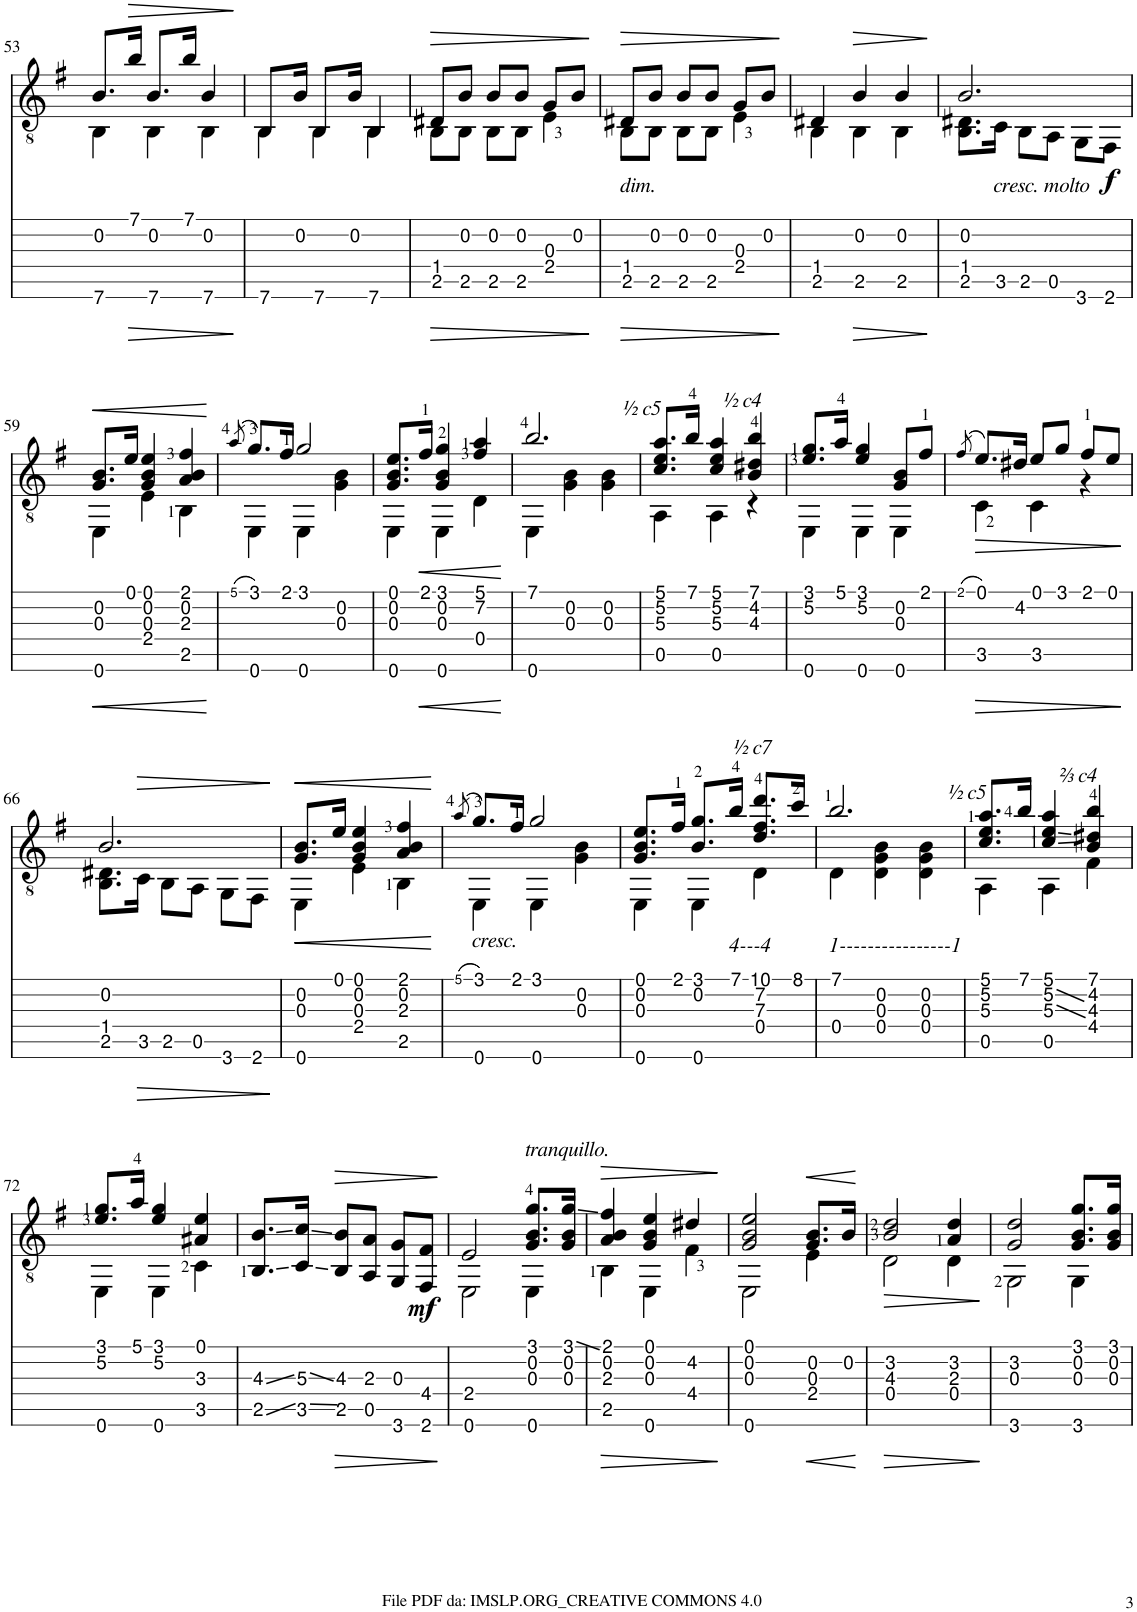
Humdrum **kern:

**kern	**kern	**dynam
*part1	*part1	*part1
*staff2	*staff1	*staff1/2
*I"Guitar	*	*
*I'Guit.	*	*
!!LO:PB:g=z
*	*clefGv2	*
*k[f#]	*k[f#]	*
*M3/4	*M3/4	*
=53	=53	=53
*^	*^	*
8.BL	4BB	8.B/L	4BB\	.
!	!	!	!	!LO:HP:b
16bJk	.	16b/Jk	.	>
8.BL	4BB	8.B/L	4BB\	.
16bJk	.	16b/Jk	.	.
4B	4BB	4B/	4BB\	.
*v	*v	*	*	*
*	*v	*v	*
.	.	]
=54	=54	=54
*^	*^	*
8.BBL	4BB	8.BB/L	4BB\	.
16BJk	.	16B/Jk	.	.
8.BBL	4BB	8.BB/L	4BB\	.
16BJk	.	16B/Jk	.	.
4BB	4BB	4BB/	4BB\	.
=55	=55	=55	=55	=55
!	!	!	!	!LO:HP:b
8D#L	8BBL	8D#X/L	8BB\L	>
8BJ	8BBJ	8B/J	8BB\J	.
8BL	8BBL	8B/L	8BB\L	.
8BJ	8BBJ	8B/J	8BB\J	.
8GL	4E	8G/L	4E\	.
8BJ	.	8B/J	.	.
*v	*v	*	*	*
*	*v	*v	*
.	.	]
=56	=56	=56
*^	*	*
!LO:TX:a:i:t=dim.	!	!	!
!	!	!	!LO:HP:b
*	*	*^	*
8D#XL	8BBL	8D#X/L	8BB\L	>
8BJ	8BBJ	8B/J	8BB\J	.
8BL	8BBL	8B/L	8BB\L	.
8BJ	8BBJ	8B/J	8BB\J	.
8GL	4E	8G/L	4E\	.
8BJ	.	8B/J	.	.
*v	*v	*	*	*
*	*v	*v	*
.	.	]
=57	=57	=57
*^	*^	*
4D#	4BB	4D#X/	4BB\	.
!	!	!	!	!LO:HP:b
4B	4BB	4B/	4BB\	>
4B	4BB	4B/	4BB\	.
*v	*v	*	*	*
*	*v	*v	*
.	.	]
=58	=58	=58
*^	*^	*
2.B	8.BB\ 8.D#X\L	2.B/	8.BB\ 8.D#X\L	.
!	!LO:TX:a:i:t=cresc. molto	!	!	!
.	16CJk	.	16C\Jk	.
.	8BBL	.	8BB\L	.
.	8AAJ	.	8AA\J	.
.	8GGL	.	8GG\L	.
!	!	!	!	!LO:DY:a=2
.	8FF#J	.	8FF#\J	f
!!LO:LB:g=z	!!
=59	=59	=59	=59	=59
!	!	!	!	!LO:HP:b
8.G\ 8.B\L	4EE	8.G/ 8.B/L	4EE\	<
16eJk	.	16e/Jk	.	.
4G 4B 4e	4E	4G/ 4B/ 4e/	4E\	.
4A 4B 4f#	4BB	4A/ 4B/ 4f#/	4BB\	.
*v	*v	*	*	*
*	*v	*v	*
.	.	[
=60	=60	=60
qa	(8qa/	.
*^	*^	*
8.gL	4EE	8.g/L)	4EE\	.
16f#Jk	.	16f#/Jk	.	.
2g	4EE	2g/	4EE\	.
.	4G 4B	.	4G\ 4B\	.
=61	=61	=61	=61	=61
8.G\ 8.B\ 8.e\L	4EE	8.G/ 8.B/ 8.e/L	4EE\	.
!	!	!	!	!LO:HP:b
16f#Jk	.	16f#/Jk	.	<
4G 4B 4g	4EE	4G/ 4B/ 4g/	4EE\	.
4f# 4a	4D	4f#/ 4a/	4D\	.
*v	*v	*	*	*
*	*v	*v	*
.	.	[
=62	=62	=62
*^	*^	*
2.b	4EE	2.b/	4EE\	.
.	4G 4B	.	4G\ 4B\	.
.	4G 4B	.	4G\ 4B\	.
=63	=63	=63	=63	=63
!	!	!LO:TX:a:i:t=½ c5	!	!
8.c\ 8.e\ 8.a\L	4AA	8.c/ 8.e/ 8.a/L	4AA\	.
16bJk	.	16b/Jk	.	.
4c 4e 4a	4AA	4c/ 4e/ 4a/	4AA\	.
!	!	!LO:TX:a:i:t=½ c4	!	!
4B 4d#X 4b	4r	4B/ 4d#X/ 4b/	4r	.
=64	=64	=64	=64	=64
8.e\ 8.g\L	4EE	8.e/ 8.g/L	4EE\	.
16aJk	.	16a/Jk	.	.
4e 4g	4EE	4e/ 4g/	4EE\	.
8G\ 8B\L	4EE	8G/ 8B/L	4EE\	.
8f#J	.	8f#/J	.	.
=65	=65	=65	=65	=65
qf#	.	(8qf#/	.	.
8.eL	4C	8.e/L)	4C\	.
16d#XJk	.	16d#X/Jk	.	.
8eL	4C	8e/L	4C\	.
8gJ	.	8g/J	.	.
8f#L	4r	8f#/L	4r	.
8eJ	.	8e/J	.	.
!!LO:LB:g=z	!!
=66	=66	=66	=66	=66
2.B	8.BB\ 8.D#\L	2.B/	8.BB\ 8.D#X\L	.
!	!	!	!	!LO:HP:b=2
!	!	!	!	!LO:HP:n=1:b
.	16CJk	.	16C\Jk	> >
.	8BBL	.	8BB\L	.
.	8AAJ	.	8AA\J	.
.	8GGL	.	8GG\L	.
.	8FF#J	.	8FF#\J	.
*v	*v	*	*	*
*	*v	*v	*
.	.	]
=67	=67	=67
!	!	!LO:HP:b=2
*^	*	*
!	!	!	!LO:HP:n=1:b
*	*	*^	*
8.G\ 8.B\L	4EE	8.G/ 8.B/L	4EE\	< <
16eJk	.	16e/Jk	.	.
4G 4B 4e	4E	4G/ 4B/ 4e/	4E\	.
4A 4B 4f#	4BB	4A/ 4B/ 4f#/	4BB\	.
*v	*v	*	*	*
*	*v	*v	*
.	.	[ ]
=68	=68	=68
qa	(8qa/	.
*^	*^	*
!LO:TX:a:i:t=cresc.	!	!	!	!
8.gL	4EE	8.g/L)	4EE\	.
16f#Jk	.	16f#/Jk	.	.
2g	4EE	2g/	4EE\	.
.	4G 4B	.	4G\ 4B\	.
=69	=69	=69	=69	=69
8.G\ 8.B\ 8.e\L	4EE	8.G/ 8.B/ 8.e/L	4EE\	.
16f#Jk	.	16f#/Jk	.	.
8.B\ 8.g\L	4EE	8.B/ 8.g/L	4EE\	.
!LO:TX:a:i:t=4---4	!	!	!	!
16bJk	.	16b/Jk	.	.
!	!	!LO:TX:a:i:t=½ c7	!	!
8.d\ 8.f#\ 8.dd\L	4D	8.d/ 8.f#/ 8.dd/L	4D\	.
16ccJk	.	16cc/Jk	.	.
=70	=70	=70	=70	=70
!LO:TX:a:i:t=1----------------1	!	!	!	!
2.b	4D	2.b/	4D\	.
.	4D 4G 4B	.	4D\ 4G\ 4B\	.
.	4D 4G 4B	.	4D\ 4G\ 4B\	.
=71	=71	=71	=71	=71
!	!	!LO:TX:a:i:t=½ c5	!	!
8.c\ 8.e\ 8.a\L	4AA	8.c/ 8.e/ 8.a/L	4AA\	.
16bJk	.	16b/Jk	.	.
4c 4e 4a	4AA	4c/ 4e/ 4a/	4AA\	.
!	!	!LO:TX:a:i:t=⅔ c4	!	!
4B 4d# 4b	4F#	4B/ 4d#X/ 4b/	4F#\	.
!!LO:LB:g=z	!!
=72	=72	=72	=72	=72
8.e\ 8.g\L	4EE	8.e/ 8.g/L	4EE\	.
16aJk	.	16a/Jk	.	.
4e 4g	4EE	4e/ 4g/	4EE\	.
4A# 4e	4C	4A#X/ 4e/	4C\	.
*v	*v	*	*	*
*	*v	*v	*
=73	=73	=73
8.BB\ 8.B\L	8.BB/ 8.B/L	.
16C\ 16c\Jk	16C/ 16c/Jk	.
!	!	!LO:HP:b=2
!	!	!LO:HP:n=1:b
8BB\ 8B\L	8BB/ 8B/L	> >
8AA\ 8A\J	8AA/ 8A/J	.
8GG\ 8G\L	8GG/ 8G/L	.
!	!	!LO:DY:a=2
8FF#\ 8F#\J	8FF#/ 8F#/J	mf
.	.	] [
=74	=74	=74
*^	*^	*
2E	2EE	2E/	2EE\	.
!	!	!LO:TX:a:i:t=tranquillo.	!	!
8.G\ 8.B\ 8.g\L	4EE	8.G/ 8.B/ 8.g/L	4EE\	.
16G\ 16B\ 16g\Jk	.	16G/ 16B/ 16g/Jk	.	.
=75	=75	=75	=75	=75
!	!	!	!	!LO:HP:b=2
!	!	!	!	!LO:HP:n=1:b
4A 4B 4f#	4BB	4A/ 4B/ 4f#/	4BB\	> >
4G 4B 4e	4EE	4G/ 4B/ 4e/	4EE\	.
4d#	4F#	4d#X/	4F#\	.
*v	*v	*	*	*
*	*v	*v	*
.	.	] ]
=76	=76	=76
*^	*^	*
2G 2B 2e	2EE	2G/ 2B/ 2e/	2EE\	.
!	!	!	!	!LO:HP:b=2
!	!	!	!	!LO:HP:n=1:b
8.G\ 8.B\L	4E	8.G/ 8.B/L	4E\	< <
16BJk	.	16B/Jk	.	.
*v	*v	*	*	*
*	*v	*v	*
.	.	[ ]
=77	=77	=77
*^	*	*
!	!	!	!LO:HP:b
*	*	*^	*
2B 2d	2D	2B/ 2d/	2D\	>
4A 4d	4D	4A/ 4d/	4D\	.
*v	*v	*	*	*
*	*v	*v	*
.	.	] [
=78	=78	=78
*^	*^	*
2G 2d	2GG	2G/ 2d/	2GG\	.
8.G\ 8.B\ 8.g\L	4GG	8.G/ 8.B/ 8.g/L	4GG\	.
16G\ 16B\ 16g\Jk	.	16G/ 16B/ 16g/Jk	.	.
*v	*v	*	*	*
*	*v	*v	*
=	=	=
*-	*-	*-
